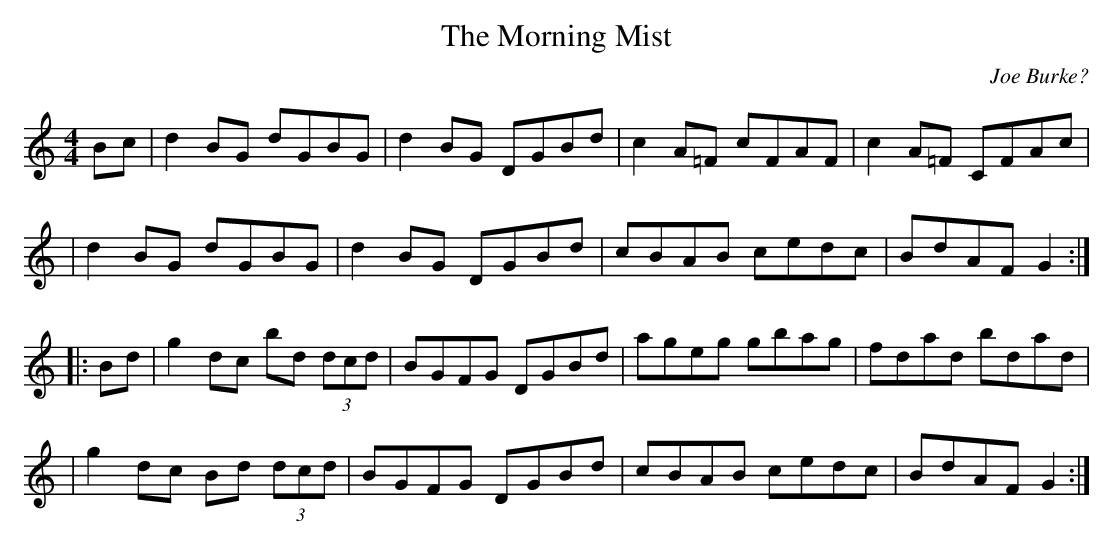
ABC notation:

X:1
T:Morning Mist, The
C:Joe Burke?
M: 4/4
L: 1/8
K: G mix
Bc \
| d2BG dGBG | d2BG DGBd | c2A=F cFAF | c2A=F CFAc |
| d2BG dGBG | d2BG DGBd | cBAB cedc | BdAF G2 :|
|: Bd \
| g2dc bd (3dcd | BGFG DGBd | ageg gbag | fdad bdad |
| g2dc Bd (3dcd | BGFG DGBd | cBAB cedc | BdAF G2 :|
